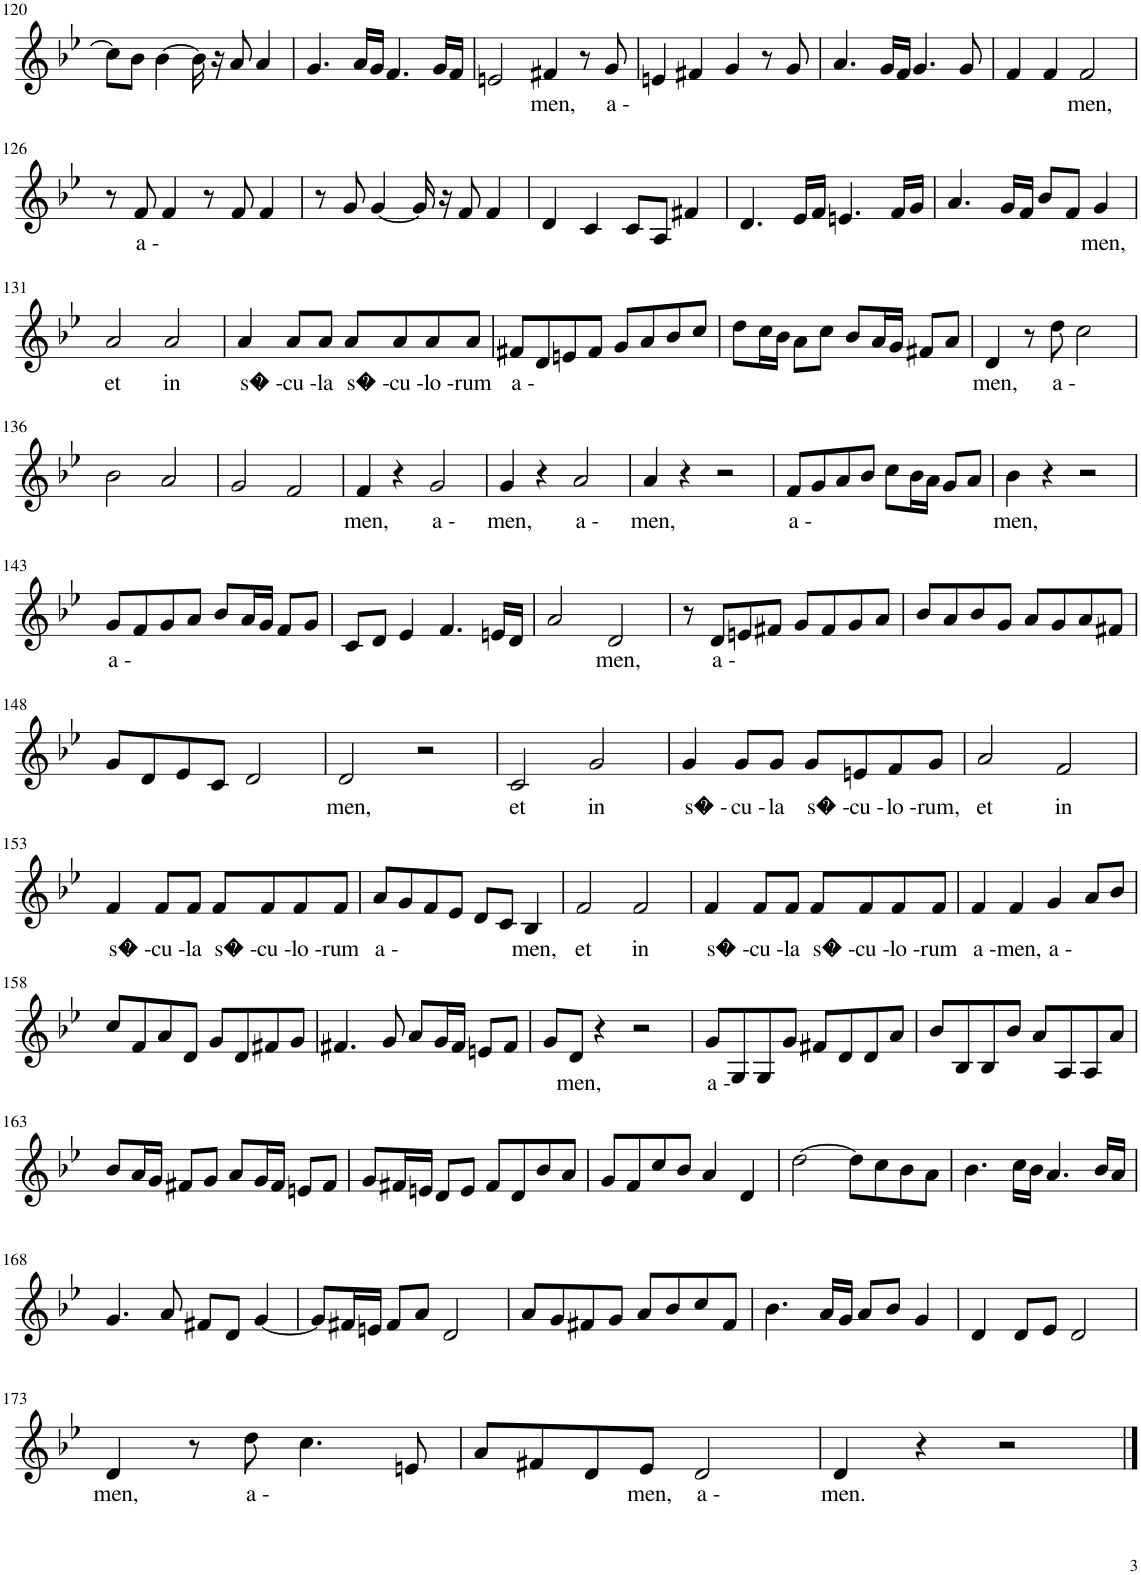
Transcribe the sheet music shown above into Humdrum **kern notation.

**kern	**text
*part1	*part1
*staff1	*staff1
*I"Alto, Alto	*
*I'A.	*
!!LO:PB:g=z
*clefG2	*
*k[b-e-]	*
*M4/4	*
*met(c)	*
=120	=120
8cc\L]	.
8b-\J	.
[4b-\	.
16b-\]	.
16r	.
8a/	.
4a/	.
=121	=121
4.g/	.
16a/LL	.
16g/JJ	.
4.f/	.
16g/LL	.
16f/JJ	.
=122	=122
2en/	.
!	!LO:LY:b
4f#X/	men,
8r	.
!	!LO:LY:b
8g/	a -
=123	=123
4en/	.
4f#X/	.
4g/	.
8r	.
8g/	.
=124	=124
4.a/	.
16g/LL	.
16f/JJ	.
4.g/	.
8g/	.
=125	=125
4f/	.
4f/	.
!	!LO:LY:b
2f/	men,
!!LO:LB:g=z
=126	=126
8r	.
!	!LO:LY:b
8f/	a -
4f/	.
8r	.
8f/	.
4f/	.
=127	=127
8r	.
8g/	.
[4g/	.
16g/]	.
16r	.
8f/	.
4f/	.
=128	=128
4d/	.
4c/	.
8c/L	.
8A/J	.
4f#X/	.
=129	=129
4.d/	.
16e-/LL	.
16f/JJ	.
4.en/	.
16f/LL	.
16g/JJ	.
=130	=130
4.a/	.
16g/LL	.
16f/JJ	.
8b-/L	.
8f/J	.
!	!LO:LY:b
4g/	men,
!!LO:LB:g=z
=131	=131
!	!LO:LY:b
2a/	et
!	!LO:LY:b
2a/	in
=132	=132
!	!LO:LY:b
4a/	s� -
!	!LO:LY:b
8a/L	cu -
!	!LO:LY:b
8a/J	la
!	!LO:LY:b
8a/L	s� -
!	!LO:LY:b
8a/	cu -
!	!LO:LY:b
8a/	lo -
!	!LO:LY:b
8a/J	rum
=133	=133
!	!LO:LY:b
8f#X/L	a -
8d/	.
8en/	.
8f#/J	.
8g/L	.
8a/	.
8b-/	.
8cc/J	.
=134	=134
8dd\L	.
16cc\L	.
16b-\JJ	.
8a\L	.
8cc\J	.
8b-/L	.
16a/L	.
16g/JJ	.
8f#X/L	.
8a/J	.
=135	=135
!	!LO:LY:b
4d/	men,
8r	.
!	!LO:LY:b
8dd\	a -
2cc\	.
!!LO:LB:g=z
=136	=136
2b-\	.
2a/	.
=137	=137
2g/	.
2f/	.
=138	=138
!	!LO:LY:b
4f/	men,
4r	.
!	!LO:LY:b
2g/	a -
=139	=139
!	!LO:LY:b
4g/	men,
4r	.
!	!LO:LY:b
2a/	a -
=140	=140
!	!LO:LY:b
4a/	men,
4r	.
2r	.
=141	=141
!	!LO:LY:b
8f/L	a -
8g/	.
8a/	.
8b-/J	.
8cc\L	.
16b-\L	.
16a\JJ	.
8g/L	.
8a/J	.
=142	=142
!	!LO:LY:b
4b-\	men,
4r	.
2r	.
!!LO:LB:g=z
=143	=143
!	!LO:LY:b
8g/L	a -
8f/	.
8g/	.
8a/J	.
8b-/L	.
16a/L	.
16g/JJ	.
8f/L	.
8g/J	.
=144	=144
8c/L	.
8d/J	.
4e-/	.
4.f/	.
16en/LL	.
16d/JJ	.
=145	=145
2a/	.
!	!LO:LY:b
2d/	men,
=146	=146
8r	.
!	!LO:LY:b
8d/L	a -
8en/	.
8f#X/J	.
8g/L	.
8f#/	.
8g/	.
8a/J	.
=147	=147
8b-/L	.
8a/	.
8b-/	.
8g/J	.
8a/L	.
8g/	.
8a/	.
8f#X/J	.
!!LO:LB:g=z
=148	=148
8g/L	.
8d/	.
8e-/	.
8c/J	.
2d/	.
=149	=149
!	!LO:LY:b
2d/	men,
2r	.
=150	=150
!	!LO:LY:b
2c/	et
!	!LO:LY:b
2g/	in
=151	=151
!	!LO:LY:b
4g/	s� -
!	!LO:LY:b
8g/L	cu -
!	!LO:LY:b
8g/J	la
!	!LO:LY:b
8g/L	s� -
!	!LO:LY:b
8en/	cu -
!	!LO:LY:b
8f/	lo -
!	!LO:LY:b
8g/J	rum,
=152	=152
!	!LO:LY:b
2a/	et
!	!LO:LY:b
2f/	in
!!LO:LB:g=z
=153	=153
!	!LO:LY:b
4f/	s� -
!	!LO:LY:b
8f/L	cu -
!	!LO:LY:b
8f/J	la
!	!LO:LY:b
8f/L	s� -
!	!LO:LY:b
8f/	cu -
!	!LO:LY:b
8f/	lo -
!	!LO:LY:b
8f/J	rum
=154	=154
!	!LO:LY:b
8a/L	a -
8g/	.
8f/	.
8e-/J	.
8d/L	.
8c/J	.
!	!LO:LY:b
4B-/	men,
=155	=155
!	!LO:LY:b
2f/	et
!	!LO:LY:b
2f/	in
=156	=156
!	!LO:LY:b
4f/	s� -
!	!LO:LY:b
8f/L	cu -
!	!LO:LY:b
8f/J	la
!	!LO:LY:b
8f/L	s� -
!	!LO:LY:b
8f/	cu -
!	!LO:LY:b
8f/	lo -
!	!LO:LY:b
8f/J	rum
=157	=157
!	!LO:LY:b
4f/	a -
!	!LO:LY:b
4f/	men,
!	!LO:LY:b
4g/	a -
8a/L	.
8b-/J	.
!!LO:LB:g=z
=158	=158
8cc/L	.
8f/	.
8a/	.
8d/J	.
8g/L	.
8d/	.
8f#X/	.
8g/J	.
=159	=159
4.f#X/	.
8g/	.
8a/L	.
16g/L	.
16f#/JJ	.
8en/L	.
8f#/J	.
=160	=160
8g/L	.
!	!LO:LY:b
8d/J	men,
4r	.
2r	.
=161	=161
!	!LO:LY:b
8g/L	a -
8G/	.
8G/	.
8g/J	.
8f#X/L	.
8d/	.
8d/	.
8a/J	.
=162	=162
8b-/L	.
8B-/	.
8B-/	.
8b-/J	.
8a/L	.
8A/	.
8A/	.
8a/J	.
!!LO:LB:g=z
=163	=163
8b-/L	.
16a/L	.
16g/JJ	.
8f#X/L	.
8g/J	.
8a/L	.
16g/L	.
16f#/JJ	.
8en/L	.
8f#/J	.
=164	=164
8g/L	.
16f#X/L	.
16en/JJ	.
8d/L	.
8e/J	.
8f#/L	.
8d/	.
8b-/	.
8a/J	.
=165	=165
8g/L	.
8f/	.
8cc/	.
8b-/J	.
4a/	.
4d/	.
=166	=166
[2dd\	.
8dd\L]	.
8cc\	.
8b-\	.
8a\J	.
=167	=167
4.b-\	.
16cc\LL	.
16b-\JJ	.
4.a/	.
16b-/LL	.
16a/JJ	.
!!LO:LB:g=z
=168	=168
4.g/	.
8a/	.
8f#X/L	.
8d/J	.
[4g/	.
=169	=169
8g/L]	.
16f#X/L	.
16en/JJ	.
8f#/L	.
8a/J	.
2d/	.
=170	=170
8a/L	.
8g/	.
8f#X/	.
8g/J	.
8a/L	.
8b-/	.
8cc/	.
8f#/J	.
=171	=171
4.b-\	.
16a/LL	.
16g/JJ	.
8a/L	.
8b-/J	.
4g/	.
=172	=172
4d/	.
8d/L	.
8e-/J	.
2d/	.
!!LO:LB:g=z
=173	=173
!	!LO:LY:b
4d/	men,
8r	.
!	!LO:LY:b
8dd\	a -
4.cc\	.
8en/	.
=174	=174
8a/L	.
8f#X/	.
8d/	.
!	!LO:LY:b
8e-/J	men,
!	!LO:LY:b
2d/	a -
=175	=175
!	!LO:LY:b
4d/	men.
4r	.
2r	.
==	==
*-	*-
